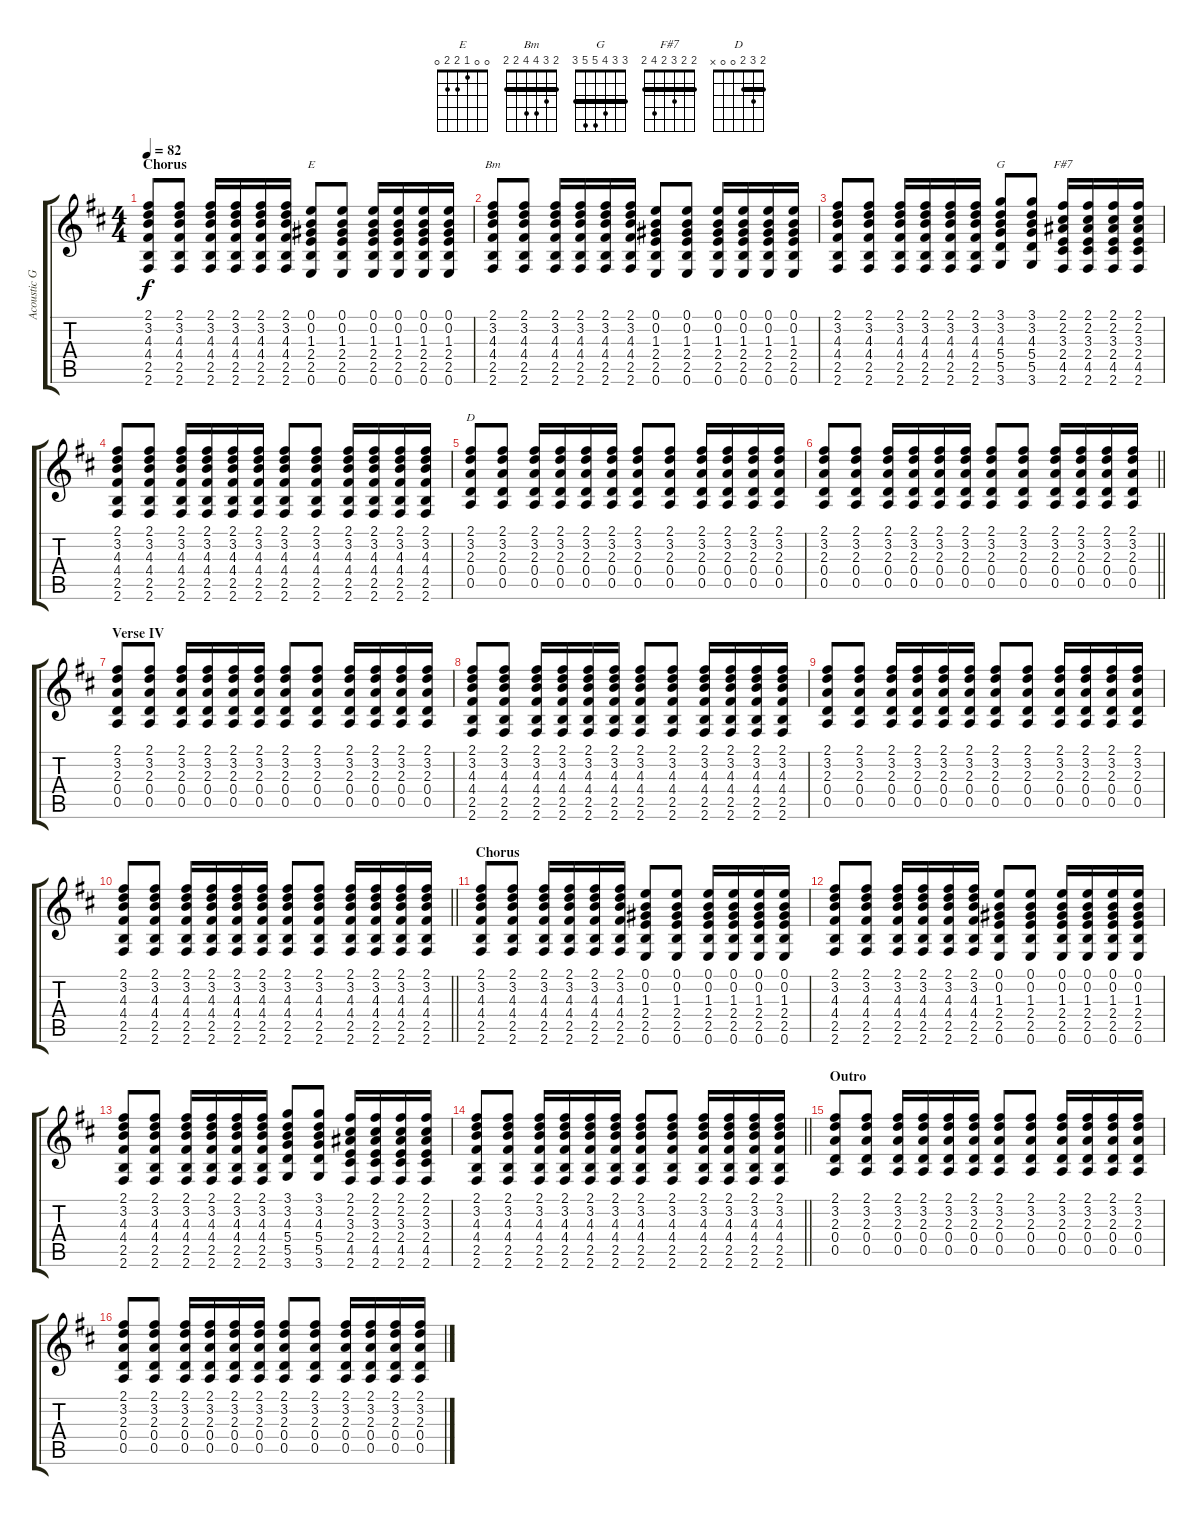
\track ("Acoustic Guitar" "Acoustic G") {instrument acousticguitarsteel}
\staff {score tabs}
\tuning (E4 B3 G3 D3 A2 E2) {hide}
\chord ("E" 0 0 1 2 2 0)
\chord ("Bm" 2 3 4 4 2 2) {barre 2}
\chord ("G" 3 3 4 5 5 3) {barre 3}
\chord ("F#7" 2 2 3 2 4 2) {barre 2}
\chord ("D" 2 3 2 0 0 x) {barre 2}
\ts (4 4)
\section ("" "Chorus")
\tempo 82
\clef g2
\ks d
(2.1 3.2 4.3 4.4 2.5 2.6).8{dy f} (2.1 3.2 4.3 4.4 2.5 2.6).8 (2.1 3.2 4.3 4.4 2.5 2.6).16 (2.1 3.2 4.3 4.4 2.5 2.6).16 (2.1 3.2 4.3 4.4 2.5 2.6).16 (2.1 3.2 4.3 4.4 2.5 2.6).16 (0.1 0.2 1.3 2.4 2.5 0.6).8{ch "E"} (0.1 0.2 1.3 2.4 2.5 0.6).8 (0.1 0.2 1.3 2.4 2.5 0.6).16 (0.1 0.2 1.3 2.4 2.5 0.6).16 (0.1 0.2 1.3 2.4 2.5 0.6).16 (0.1 0.2 1.3 2.4 2.5 0.6).16 |
(2.1 3.2 4.3 4.4 2.5 2.6).8{ch "Bm"} (2.1 3.2 4.3 4.4 2.5 2.6).8 (2.1 3.2 4.3 4.4 2.5 2.6).16 (2.1 3.2 4.3 4.4 2.5 2.6).16 (2.1 3.2 4.3 4.4 2.5 2.6).16 (2.1 3.2 4.3 4.4 2.5 2.6).16 (0.1 0.2 1.3 2.4 2.5 0.6).8 (0.1 0.2 1.3 2.4 2.5 0.6).8 (0.1 0.2 1.3 2.4 2.5 0.6).16 (0.1 0.2 1.3 2.4 2.5 0.6).16 (0.1 0.2 1.3 2.4 2.5 0.6).16 (0.1 0.2 1.3 2.4 2.5 0.6).16 |
(2.1 3.2 4.3 4.4 2.5 2.6).8 (2.1 3.2 4.3 4.4 2.5 2.6).8 (2.1 3.2 4.3 4.4 2.5 2.6).16 (2.1 3.2 4.3 4.4 2.5 2.6).16 (2.1 3.2 4.3 4.4 2.5 2.6).16 (2.1 3.2 4.3 4.4 2.5 2.6).16 (3.1 3.2 4.3 5.4 5.5 3.6).8{ch "G"} (3.1 3.2 4.3 5.4 5.5 3.6).8 (2.1 2.2 3.3 2.4 4.5 2.6).16{ch "F#7"} (2.1 2.2 3.3 2.4 4.5 2.6).16 (2.1 2.2 3.3 2.4 4.5 2.6).16 (2.1 2.2 3.3 2.4 4.5 2.6).16 |
(2.1 3.2 4.3 4.4 2.5 2.6).8 (2.1 3.2 4.3 4.4 2.5 2.6).8 (2.1 3.2 4.3 4.4 2.5 2.6).16 (2.1 3.2 4.3 4.4 2.5 2.6).16 (2.1 3.2 4.3 4.4 2.5 2.6).16 (2.1 3.2 4.3 4.4 2.5 2.6).16 (2.1 3.2 4.3 4.4 2.5 2.6).8 (2.1 3.2 4.3 4.4 2.5 2.6).8 (2.1 3.2 4.3 4.4 2.5 2.6).16 (2.1 3.2 4.3 4.4 2.5 2.6).16 (2.1 3.2 4.3 4.4 2.5 2.6).16 (2.1 3.2 4.3 4.4 2.5 2.6).16 |
(2.1 3.2 2.3 0.4 0.5).8{ch "D"} (2.1 3.2 2.3 0.4 0.5).8 (2.1 3.2 2.3 0.4 0.5).16 (2.1 3.2 2.3 0.4 0.5).16 (2.1 3.2 2.3 0.4 0.5).16 (2.1 3.2 2.3 0.4 0.5).16 (2.1 3.2 2.3 0.4 0.5).8 (2.1 3.2 2.3 0.4 0.5).8 (2.1 3.2 2.3 0.4 0.5).16 (2.1 3.2 2.3 0.4 0.5).16 (2.1 3.2 2.3 0.4 0.5).16 (2.1 3.2 2.3 0.4 0.5).16 |
\barLineRight lightlight
(2.1 3.2 2.3 0.4 0.5).8 (2.1 3.2 2.3 0.4 0.5).8 (2.1 3.2 2.3 0.4 0.5).16 (2.1 3.2 2.3 0.4 0.5).16 (2.1 3.2 2.3 0.4 0.5).16 (2.1 3.2 2.3 0.4 0.5).16 (2.1 3.2 2.3 0.4 0.5).8 (2.1 3.2 2.3 0.4 0.5).8 (2.1 3.2 2.3 0.4 0.5).16 (2.1 3.2 2.3 0.4 0.5).16 (2.1 3.2 2.3 0.4 0.5).16 (2.1 3.2 2.3 0.4 0.5).16 |
\section ("" "Verse IV")
(2.1 3.2 2.3 0.4 0.5).8 (2.1 3.2 2.3 0.4 0.5).8 (2.1 3.2 2.3 0.4 0.5).16 (2.1 3.2 2.3 0.4 0.5).16 (2.1 3.2 2.3 0.4 0.5).16 (2.1 3.2 2.3 0.4 0.5).16 (2.1 3.2 2.3 0.4 0.5).8 (2.1 3.2 2.3 0.4 0.5).8 (2.1 3.2 2.3 0.4 0.5).16 (2.1 3.2 2.3 0.4 0.5).16 (2.1 3.2 2.3 0.4 0.5).16 (2.1 3.2 2.3 0.4 0.5).16 |
(2.1 3.2 4.3 4.4 2.5 2.6).8 (2.1 3.2 4.3 4.4 2.5 2.6).8 (2.1 3.2 4.3 4.4 2.5 2.6).16 (2.1 3.2 4.3 4.4 2.5 2.6).16 (2.1 3.2 4.3 4.4 2.5 2.6).16 (2.1 3.2 4.3 4.4 2.5 2.6).16 (2.1 3.2 4.3 4.4 2.5 2.6).8 (2.1 3.2 4.3 4.4 2.5 2.6).8 (2.1 3.2 4.3 4.4 2.5 2.6).16 (2.1 3.2 4.3 4.4 2.5 2.6).16 (2.1 3.2 4.3 4.4 2.5 2.6).16 (2.1 3.2 4.3 4.4 2.5 2.6).16 |
(2.1 3.2 2.3 0.4 0.5).8 (2.1 3.2 2.3 0.4 0.5).8 (2.1 3.2 2.3 0.4 0.5).16 (2.1 3.2 2.3 0.4 0.5).16 (2.1 3.2 2.3 0.4 0.5).16 (2.1 3.2 2.3 0.4 0.5).16 (2.1 3.2 2.3 0.4 0.5).8 (2.1 3.2 2.3 0.4 0.5).8 (2.1 3.2 2.3 0.4 0.5).16 (2.1 3.2 2.3 0.4 0.5).16 (2.1 3.2 2.3 0.4 0.5).16 (2.1 3.2 2.3 0.4 0.5).16 |
\barLineRight lightlight
(2.1 3.2 4.3 4.4 2.5 2.6).8 (2.1 3.2 4.3 4.4 2.5 2.6).8 (2.1 3.2 4.3 4.4 2.5 2.6).16 (2.1 3.2 4.3 4.4 2.5 2.6).16 (2.1 3.2 4.3 4.4 2.5 2.6).16 (2.1 3.2 4.3 4.4 2.5 2.6).16 (2.1 3.2 4.3 4.4 2.5 2.6).8 (2.1 3.2 4.3 4.4 2.5 2.6).8 (2.1 3.2 4.3 4.4 2.5 2.6).16 (2.1 3.2 4.3 4.4 2.5 2.6).16 (2.1 3.2 4.3 4.4 2.5 2.6).16 (2.1 3.2 4.3 4.4 2.5 2.6).16 |
\section ("" "Chorus")
(2.1 3.2 4.3 4.4 2.5 2.6).8 (2.1 3.2 4.3 4.4 2.5 2.6).8 (2.1 3.2 4.3 4.4 2.5 2.6).16 (2.1 3.2 4.3 4.4 2.5 2.6).16 (2.1 3.2 4.3 4.4 2.5 2.6).16 (2.1 3.2 4.3 4.4 2.5 2.6).16 (0.1 0.2 1.3 2.4 2.5 0.6).8 (0.1 0.2 1.3 2.4 2.5 0.6).8 (0.1 0.2 1.3 2.4 2.5 0.6).16 (0.1 0.2 1.3 2.4 2.5 0.6).16 (0.1 0.2 1.3 2.4 2.5 0.6).16 (0.1 0.2 1.3 2.4 2.5 0.6).16 |
(2.1 3.2 4.3 4.4 2.5 2.6).8 (2.1 3.2 4.3 4.4 2.5 2.6).8 (2.1 3.2 4.3 4.4 2.5 2.6).16 (2.1 3.2 4.3 4.4 2.5 2.6).16 (2.1 3.2 4.3 4.4 2.5 2.6).16 (2.1 3.2 4.3 4.4 2.5 2.6).16 (0.1 0.2 1.3 2.4 2.5 0.6).8 (0.1 0.2 1.3 2.4 2.5 0.6).8 (0.1 0.2 1.3 2.4 2.5 0.6).16 (0.1 0.2 1.3 2.4 2.5 0.6).16 (0.1 0.2 1.3 2.4 2.5 0.6).16 (0.1 0.2 1.3 2.4 2.5 0.6).16 |
(2.1 3.2 4.3 4.4 2.5 2.6).8 (2.1 3.2 4.3 4.4 2.5 2.6).8 (2.1 3.2 4.3 4.4 2.5 2.6).16 (2.1 3.2 4.3 4.4 2.5 2.6).16 (2.1 3.2 4.3 4.4 2.5 2.6).16 (2.1 3.2 4.3 4.4 2.5 2.6).16 (3.1 3.2 4.3 5.4 5.5 3.6).8 (3.1 3.2 4.3 5.4 5.5 3.6).8 (2.1 2.2 3.3 2.4 4.5 2.6).16 (2.1 2.2 3.3 2.4 4.5 2.6).16 (2.1 2.2 3.3 2.4 4.5 2.6).16 (2.1 2.2 3.3 2.4 4.5 2.6).16 |
\barLineRight lightlight
(2.1 3.2 4.3 4.4 2.5 2.6).8 (2.1 3.2 4.3 4.4 2.5 2.6).8 (2.1 3.2 4.3 4.4 2.5 2.6).16 (2.1 3.2 4.3 4.4 2.5 2.6).16 (2.1 3.2 4.3 4.4 2.5 2.6).16 (2.1 3.2 4.3 4.4 2.5 2.6).16 (2.1 3.2 4.3 4.4 2.5 2.6).8 (2.1 3.2 4.3 4.4 2.5 2.6).8 (2.1 3.2 4.3 4.4 2.5 2.6).16 (2.1 3.2 4.3 4.4 2.5 2.6).16 (2.1 3.2 4.3 4.4 2.5 2.6).16 (2.1 3.2 4.3 4.4 2.5 2.6).16 |
\section ("" "Outro")
(2.1 3.2 2.3 0.4 0.5).8 (2.1 3.2 2.3 0.4 0.5).8 (2.1 3.2 2.3 0.4 0.5).16 (2.1 3.2 2.3 0.4 0.5).16 (2.1 3.2 2.3 0.4 0.5).16 (2.1 3.2 2.3 0.4 0.5).16 (2.1 3.2 2.3 0.4 0.5).8 (2.1 3.2 2.3 0.4 0.5).8 (2.1 3.2 2.3 0.4 0.5).16 (2.1 3.2 2.3 0.4 0.5).16 (2.1 3.2 2.3 0.4 0.5).16 (2.1 3.2 2.3 0.4 0.5).16 |
(2.1 3.2 2.3 0.4 0.5).8 (2.1 3.2 2.3 0.4 0.5).8 (2.1 3.2 2.3 0.4 0.5).16 (2.1 3.2 2.3 0.4 0.5).16 (2.1 3.2 2.3 0.4 0.5).16 (2.1 3.2 2.3 0.4 0.5).16 (2.1 3.2 2.3 0.4 0.5).8 (2.1 3.2 2.3 0.4 0.5).8 (2.1 3.2 2.3 0.4 0.5).16 (2.1 3.2 2.3 0.4 0.5).16 (2.1 3.2 2.3 0.4 0.5).16 (2.1 3.2 2.3 0.4 0.5).16
